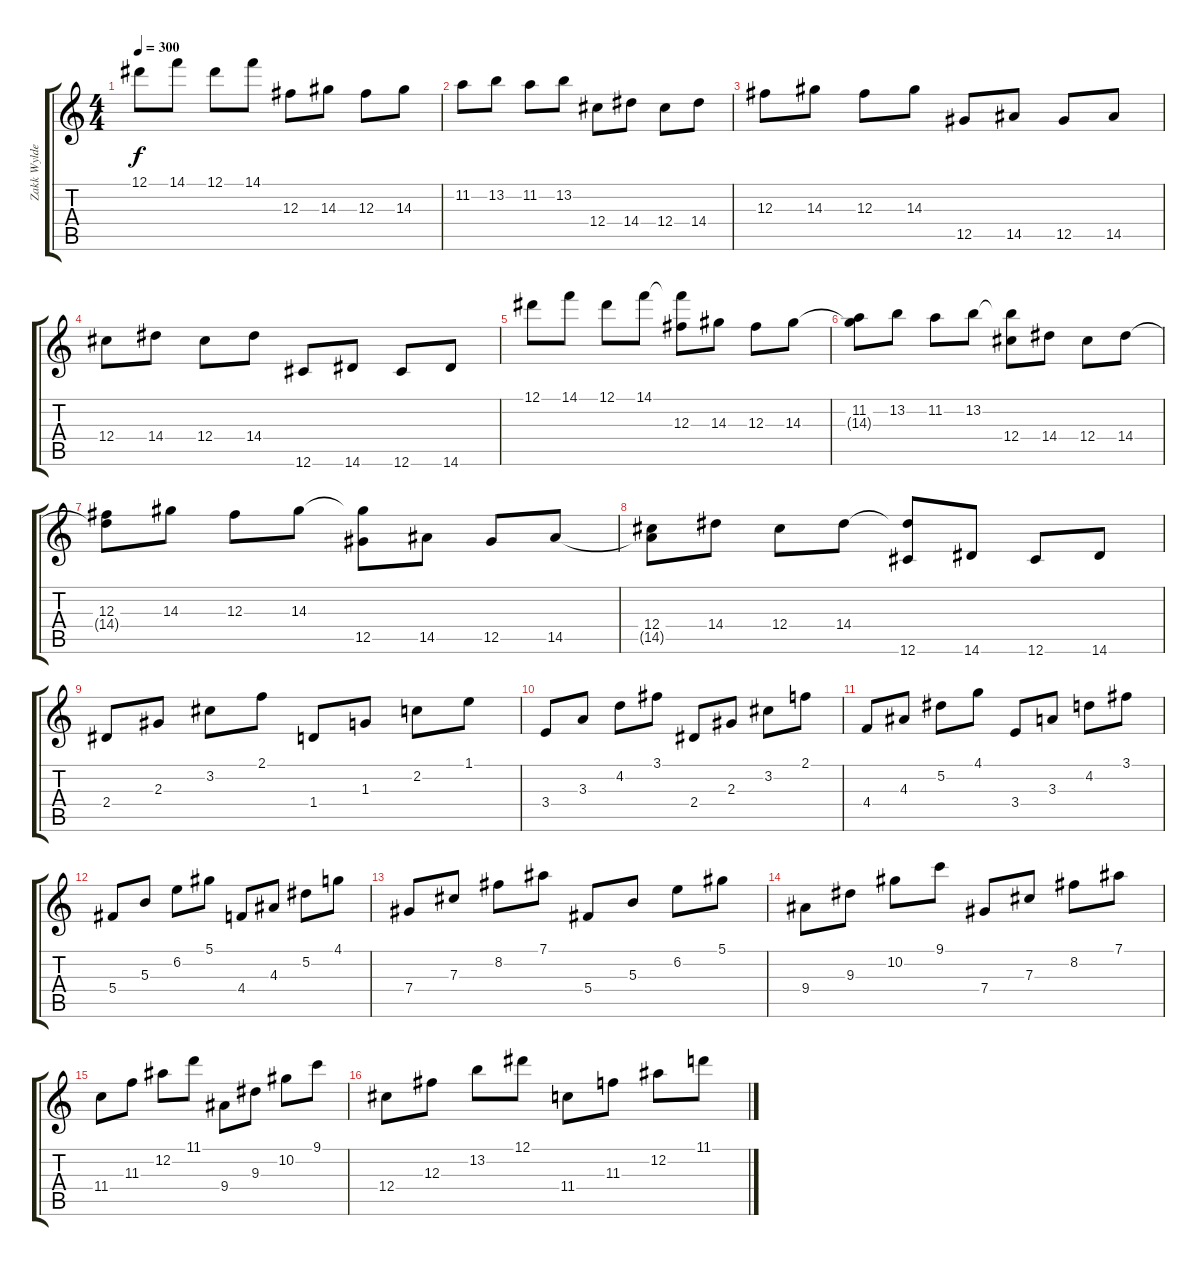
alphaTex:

\track ("Zakk Wylde" "Zakk Wylde") {instrument distortionguitar}
\staff {score tabs}
\tuning (Eb4 Bb3 Gb3 Db3 Ab2 Db2) {hide}
\ts (4 4)
\tempo 300
\clef g2
\ks c
12.1.8{dy f} 14.1.8 12.1.8 14.1.8 12.3.8 14.3.8 12.3.8 14.3.8 |
11.2.8 13.2.8 11.2.8 13.2.8 12.4.8 14.4.8 12.4.8 14.4.8 |
12.3.8 14.3.8 12.3.8 14.3.8 12.5.8 14.5.8 12.5.8 14.5.8 |
12.4.8 14.4.8 12.4.8 14.4.8 12.6.8 14.6.8 12.6.8 14.6.8 |
12.1.8 14.1.8 12.1.8 14.1.8 (14.1{t} 12.3).8 14.3.8 12.3.8 14.3.8 |
(11.2 14.3{t}).8 13.2.8 11.2.8 13.2.8 (13.2{t} 12.4).8 14.4.8 12.4.8 14.4.8 |
(12.3 14.4{t}).8 14.3.8 12.3.8 14.3.8 (14.3{t} 12.5).8 14.5.8 12.5.8 14.5.8 |
(12.4 14.5{t}).8 14.4.8 12.4.8 14.4.8 (14.4{t} 12.6).8 14.6.8 12.6.8 14.6.8 |
2.4.8 2.3.8 3.2.8 2.1.8 1.4.8 1.3.8 2.2.8 1.1.8 |
3.4.8 3.3.8 4.2.8 3.1.8 2.4.8 2.3.8 3.2.8 2.1.8 |
4.4.8 4.3.8 5.2.8 4.1.8 3.4.8 3.3.8 4.2.8 3.1.8 |
5.4.8 5.3.8 6.2.8 5.1.8 4.4.8 4.3.8 5.2.8 4.1.8 |
7.4.8 7.3.8 8.2.8 7.1.8 5.4.8 5.3.8 6.2.8 5.1.8 |
9.4.8 9.3.8 10.2.8 9.1.8 7.4.8 7.3.8 8.2.8 7.1.8 |
11.4.8 11.3.8 12.2.8 11.1.8 9.4.8 9.3.8 10.2.8 9.1.8 |
12.4.8 12.3.8 13.2.8 12.1.8 11.4.8 11.3.8 12.2.8 11.1.8
